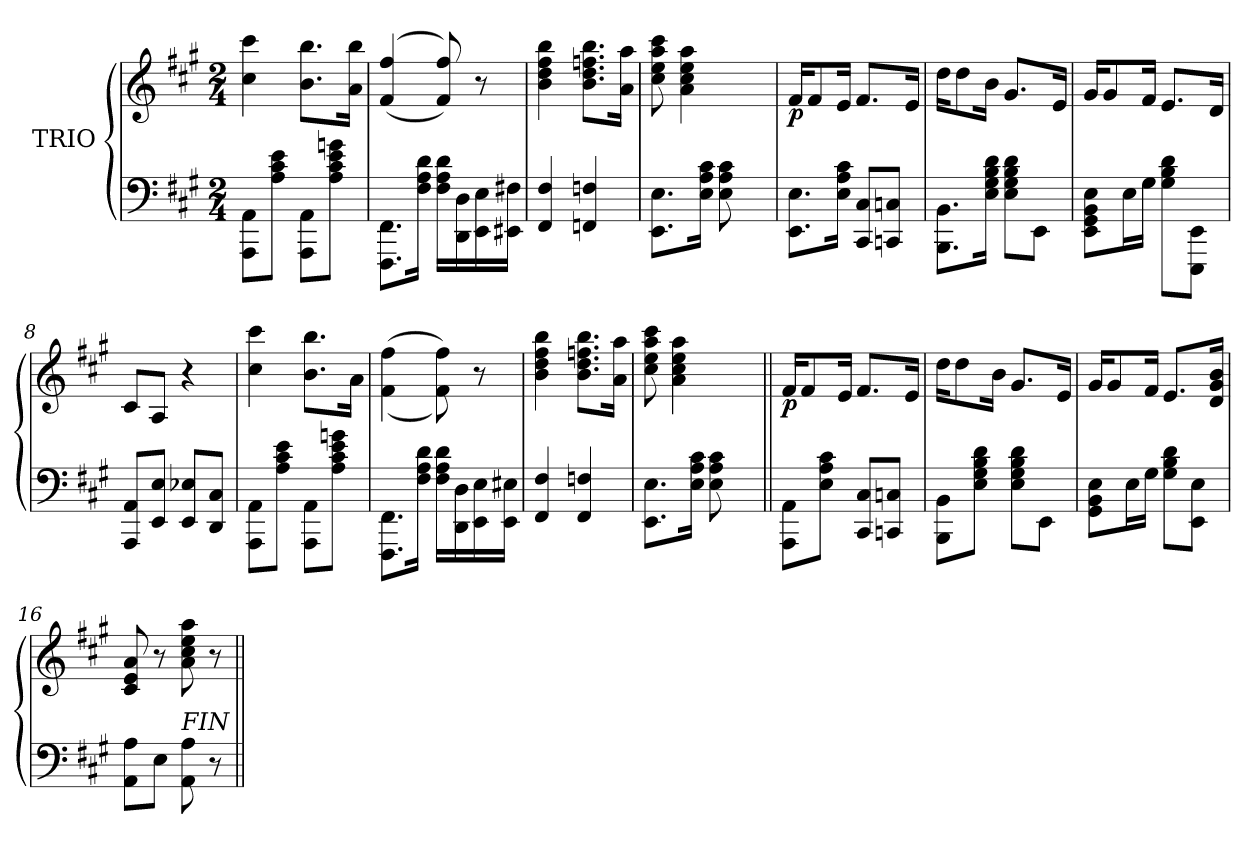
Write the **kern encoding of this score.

**kern	**kern	**dynam
*part1	*part1	*part1
*staff2	*staff1	*staff1/2
*I"TRIO	*	*
*clefF4	*clefG2	*
*k[f#c#g#]	*k[f#c#g#]	*
*M2/4	*M2/4	*
=1	=1	=1
8AAA\ 8AA\L	4cc#\ 4ccc#\	.
8A\ 8c#\ 8e\J	.	.
8AAA\ 8AA\L	8.b\ 8.bb\L	.
8A\ 8c#\ 8e\ 8gn\J	.	.
.	16a\ 16bb\Jk	.
=2	=2	=2
8.FFF#\ 8.FF#\L	(>(<4f#/ 4ff#/	.
16F#\ 16A\ 16d\Jk	.	.
16F#\ 16A\ 16d\LL	8f#/ 8ff#/))	.
16DD\ 16D\	.	.
16EE\ 16E\	8r	.
16EE#X\ 16F#X\JJ	.	.
=3	=3	=3
4FF#/ 4F#/	4b\ 4dd\ 4ff#\ 4bb\	.
4FFn/ 4Fn/	8.b\ 8.dd\ 8.ffn\ 8.bb\L	.
.	16a\ 16aa\Jk	.
=4	=4	=4
8.EE\ 8.E\L	8cc#\ 8ee\ 8aa\ 8ccc#\	.
.	4a\ 4cc#\ 4ee\ 4aa\	.
16E\ 16A\ 16c#\Jk	.	.
8E\ 8A\ 8c#\	.	.
8ryy	8ryy	.
!!LO:LB:g=z
=5	=5	=5
!	!	!LO:DY:b
8.EE\ 8.E\L	16f#/KL	p
.	8f#/	.
16E\ 16A\ 16c#\Jk	16e/Jk	.
8CC#/ 8C#/L	8.f#/L	.
8CCn/ 8Cn/J	.	.
.	16e/Jk	.
=6	=6	=6
8.BBB\ 8.BB\L	16dd\KL	.
.	8dd\	.
16E\ 16G#\ 16B\ 16d\Jk	16b\Jk	.
8E\ 8G#\ 8B\ 8d\L	8.g#/L	.
8EE\J	.	.
.	16e/Jk	.
=7	=7	=7
8EE\ 8GG#\ 8BB\ 8E\L	16g#/KL	.
.	8g#/	.
16E\L	.	.
16G#\JJ	16f#/Jk	.
8G#\ 8B\ 8d\L	8.e/L	.
8EEE\ 8EE\J	.	.
.	16d/Jk	.
=8	=8	=8
8AAA/ 8AA/L	8c#/L	.
8EE/ 8E/J	8A/J	.
8EE/ 8E-X/L	4r	.
8DD/ 8C#/J	.	.
!!LO:LB:g=z
=9	=9	=9
8AAA\ 8AA\L	4cc#\ 4ccc#\	.
8A\ 8c#\ 8e\J	.	.
8AAA\ 8AA\L	8.b\ 8.bb\L	.
8A\ 8c#\ 8e\ 8gn\J	.	.
.	16a\Jk	.
=10	=10	=10
8.FFF#\ 8.FF#\L	(<(>4f#\ 4ff#\	.
16F#\ 16A\ 16d\Jk	.	.
16F#\ 16A\ 16d\LL	8f#\ 8ff#\))	.
16DD\ 16D\	.	.
16EE\ 16E\	8r	.
16EE\ 16E#X\JJ	.	.
=11	=11	=11
4FF#/ 4F#/	4b\ 4dd\ 4ff#\ 4bb\	.
4FF#/ 4Fn/	8.b\ 8.dd\ 8.ffn\ 8.bb\L	.
.	16a\ 16aa\Jk	.
=12	=12	=12
8.EE\ 8.E\L	8cc#\ 8ee\ 8aa\ 8ccc#\	.
.	4a\ 4cc#\ 4ee\ 4aa\	.
16E\ 16A\ 16c#\Jk	.	.
8E\ 8A\ 8c#\	.	.
8ryy	8ryy	.
!!LO:LB:g=z
=13||	=13||	=13||
!	!	!LO:DY:b
8AAA\ 8AA\L	16f#/KL	p
.	8f#/	.
8E\ 8A\ 8c#\J	.	.
.	16e/Jk	.
8CC#/ 8C#/L	8.f#/L	.
8CCn/ 8Cn/J	.	.
.	16e/Jk	.
=14	=14	=14
8BBB\ 8BB\L	16dd\KL	.
.	8dd\	.
8E\ 8G#\ 8B\ 8d\J	.	.
.	16b\Jk	.
8E\ 8G#\ 8B\ 8d\L	8.g#/L	.
8EE\J	.	.
.	16e/Jk	.
=15	=15	=15
8GG#\ 8BB\ 8E\L	16g#/KL	.
.	8g#/	.
16E\L	.	.
16G#\JJ	16f#/Jk	.
8G#\ 8B\ 8d\L	8.e/L	.
8EE\ 8E\J	.	.
.	16d/ 16g#/ 16b/Jk	.
=16	=16	=16
8AA\ 8A\L	8c#/ 8e/ 8a/	.
8E\J	8r	.
!LO:TX:a:i:t=FIN	!	!
8AA\ 8A\	8a\ 8cc#\ 8ee\ 8aa\	.
8r	8r	.
=||	=||	=||
*-	*-	*-
